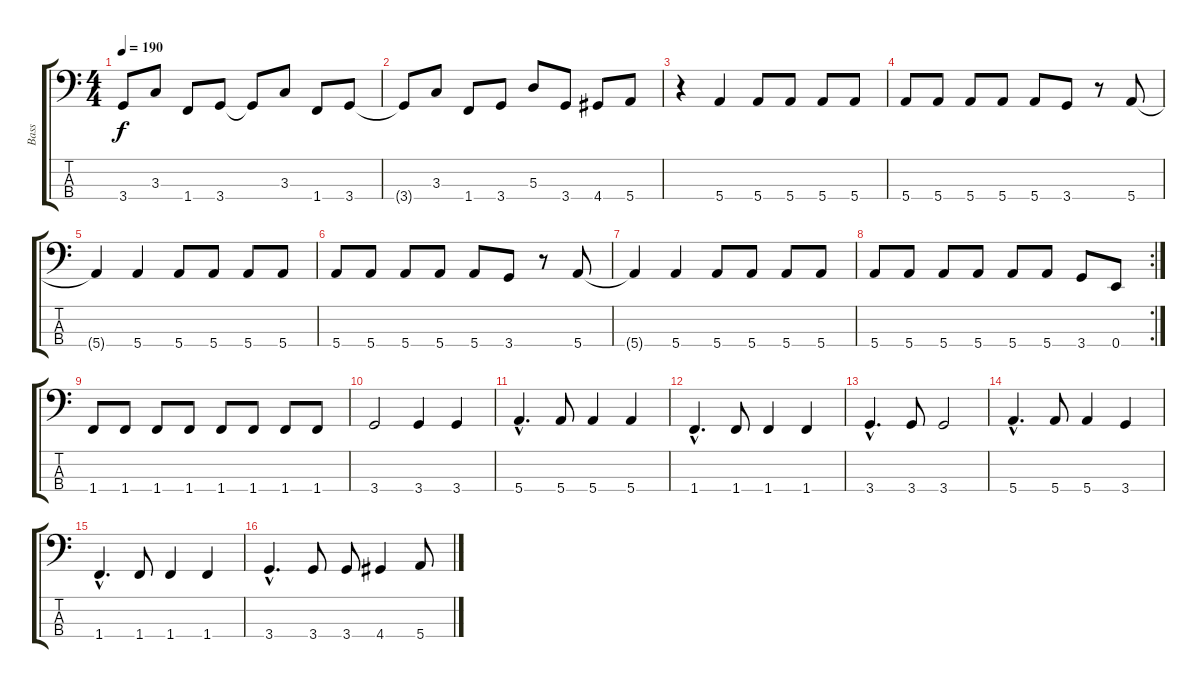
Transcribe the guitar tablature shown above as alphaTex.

\track ("Bass" "Bass") {instrument electricbassfinger}
\staff {score tabs}
\tuning (G2 D2 A1 E1) {hide}
\ts (4 4)
\tempo 190
\clef f4
\ks c
3.4{t}.8{dy f} 3.3.8 1.4.8 3.4.8 3.4{t}.8 3.3.8 1.4.8 3.4.8 |
3.4{t}.8 3.3.8 1.4.8 3.4.8 5.3.8 3.4.8 4.4.8 5.4.8 |
r.4 5.4.4 5.4.8 5.4.8 5.4.8 5.4.8 |
5.4.8 5.4.8 5.4.8 5.4.8 5.4.8 3.4.8 r.8 5.4.8 |
5.4{t}.4 5.4.4 5.4.8 5.4.8 5.4.8 5.4.8 |
5.4.8 5.4.8 5.4.8 5.4.8 5.4.8 3.4.8 r.8 5.4.8 |
5.4{t}.4 5.4.4 5.4.8 5.4.8 5.4.8 5.4.8 |
\rc 2
5.4.8 5.4.8 5.4.8 5.4.8 5.4.8 5.4.8 3.4.8 0.4.8 |
1.4.8 1.4.8 1.4.8 1.4.8 1.4.8 1.4.8 1.4.8 1.4.8 |
3.4.2 3.4.4 3.4.4 |
5.4{hac}.4{d} 5.4.8 5.4.4 5.4.4 |
1.4{hac}.4{d} 1.4.8 1.4.4 1.4.4 |
3.4{hac}.4{d} 3.4.8 3.4.2 |
5.4{hac}.4{d} 5.4.8 5.4.4 3.4.4 |
1.4{hac}.4{d} 1.4.8 1.4.4 1.4.4 |
3.4{hac}.4{d} 3.4.8 3.4.8 4.4.4 5.4.8
